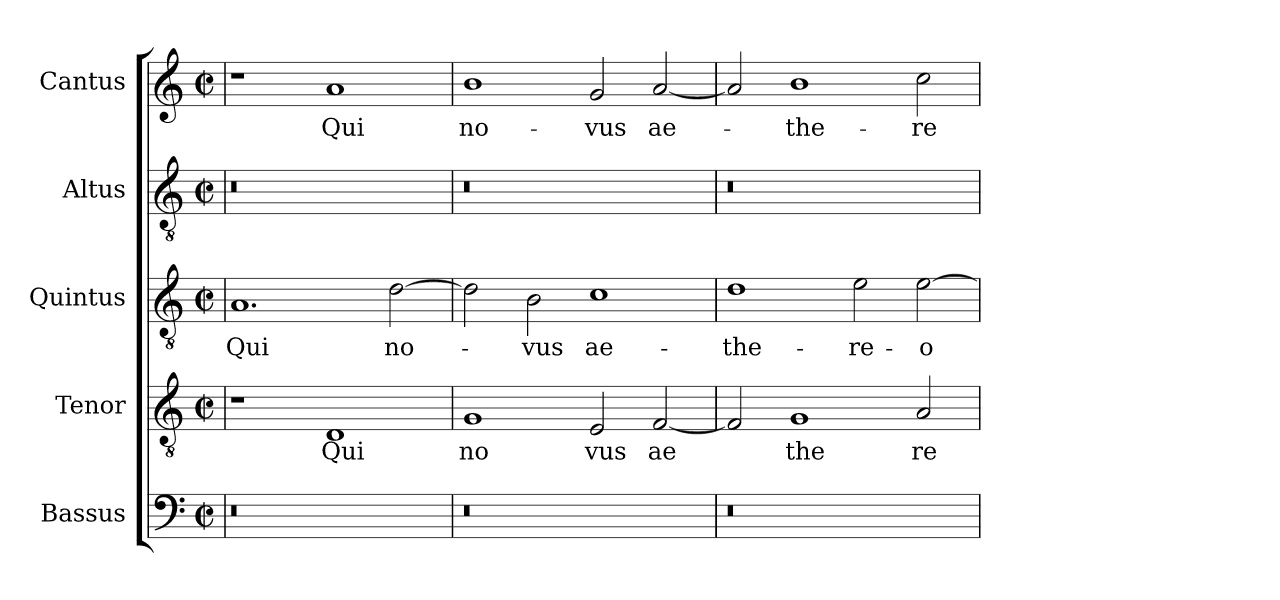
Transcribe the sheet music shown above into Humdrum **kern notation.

**kern	**kern	**text	**kern	**text	**kern	**kern	**text
*part5	*part4	*part4	*part3	*part3	*part2	*part1	*part1
*staff5	*staff4	*staff4	*staff3	*staff3	*staff2	*staff1	*staff1
*I"Bassus	*I"Tenor	*	*I"Quintus	*	*I"Altus	*I"Cantus	*
!!LO:PB:g=z
*stria5	*stria5	*	*stria5	*	*stria5	*stria5	*
*clefF4	*clefGv2	*	*clefGv2	*	*clefGv2	*clefG2	*
*M2/2	*M2/2	*	*M2/2	*	*M2/2	*M2/2	*
*met(c|)	*met(c|)	*	*met(c|)	*	*met(c|)	*met(c|)	*
=1	=1	=1!	=1	=1!	=1	=1!	=1!
!	!	!	!	!LO:LY:b:cj	!	!	!
0r	1r	.	1.A	Qui	0r	1r	.
!	!	!LO:LY:b:cj	!	!	!	!	!LO:LY:b:cj
.	1D	Qui	.	.	.	1a	Qui
!	!	!	!	!LO:LY:b:cj	!	!	!
.	.	.	[>2d\	no-	.	.	.
=2	=2	=2	=2	=2	=2	=2	=2
!	!	!LO:LY:b:cj	!	!	!	!	!LO:LY:b:cj
0r	1G	no	2d\]	.	0r	1b	no-
!	!	!	!	!LO:LY:b:cj	!	!	!
.	.	.	2B\	-vus	.	.	.
!	!	!LO:LY:b:cj	!	!LO:LY:b:cj	!	!	!LO:LY:b:cj
.	2E/	vus	1c	ae-	.	2g/	-vus
!	!	!LO:LY:b:cj	!	!	!	!	!LO:LY:b:cj
.	[<2F/	ae	.	.	.	[<2a/	ae-
=3	=3	=3	=3	=3	=3	=3	=3
!	!	!	!	!LO:LY:b:cj	!	!	!
0r	2F/]	.	1d	-the-	0r	2a/]	.
!	!	!LO:LY:b:cj	!	!	!	!	!LO:LY:b:cj
.	1G	the	.	.	.	1b	-the-
!	!	!	!	!LO:LY:b:cj	!	!	!
.	.	.	2e\	-re-	.	.	.
!	!	!LO:LY:b:cj	!	!LO:LY:b:cj	!	!	!LO:LY:b:cj
.	2A/	re	[>2e\	-o	.	2cc\	-re-
=	=	=	=	=	=	=	=
*-	*-	*-	*-	*-	*-	*-	*-
